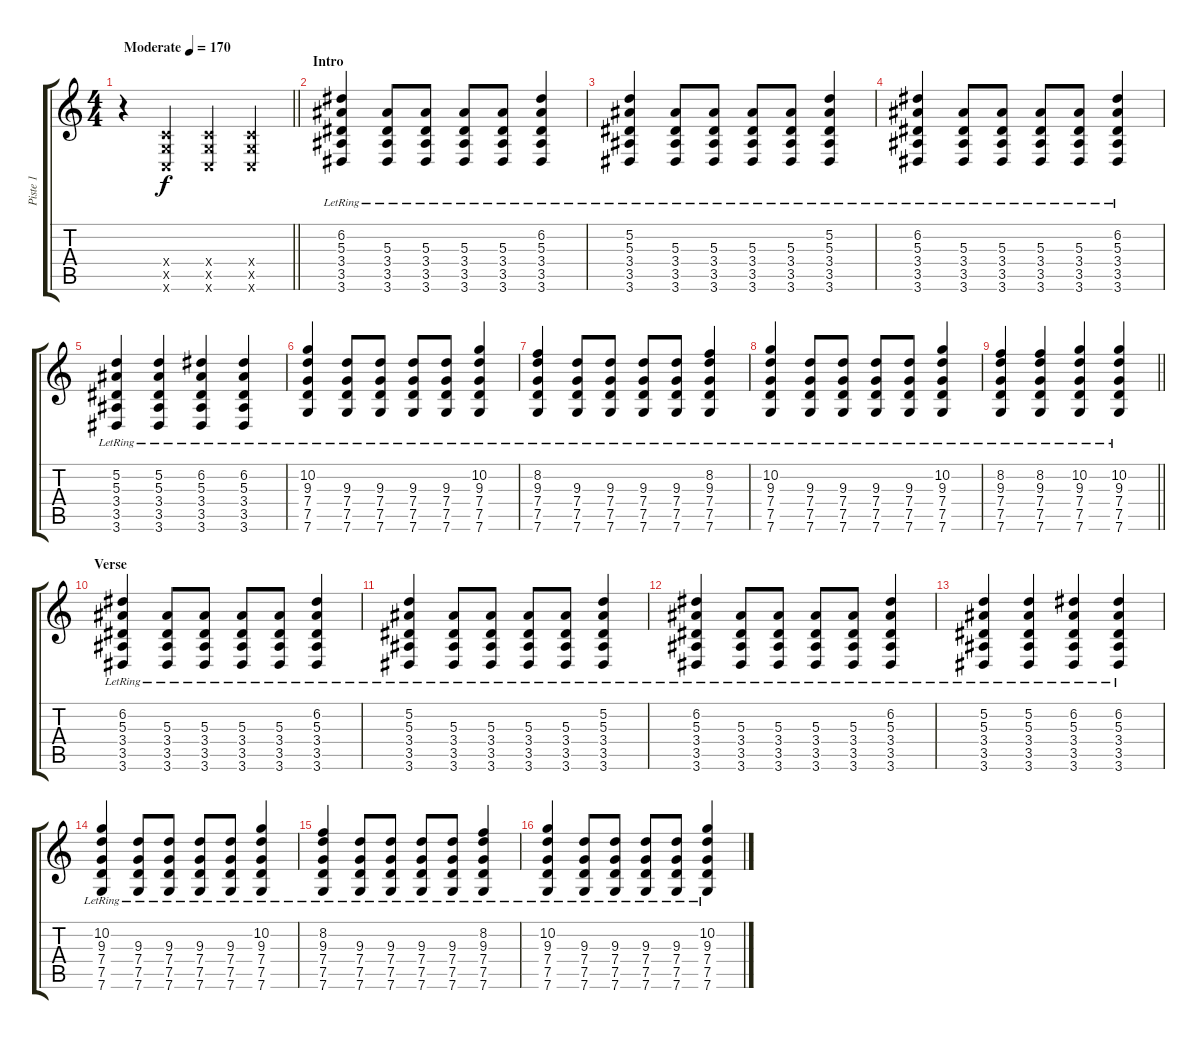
\track ("Piste 1" "Piste 1") {instrument acousticguitarsteel}
\staff {score tabs}
\tuning (D4 A3 F3 C3 G2 C2) {hide}
\ts (4 4)
\tempo (170 "Moderate")
\clef g2
\barLineRight lightlight
\ks c
r.4{dy f instrument acousticguitarsteel} (0.4{x} 0.5{x} 0.6{x}).4 (0.4{x} 0.5{x} 0.6{x}).4 (0.4{x} 0.5{x} 0.6{x}).4 |
\section ("" "Intro")
(6.2{lr} 5.3{lr} 3.4{lr} 3.5{lr} 3.6{lr}).4 (5.3{lr} 3.4{lr} 3.5{lr} 3.6{lr}).8 (5.3{lr} 3.4{lr} 3.5{lr} 3.6{lr}).8 (5.3{lr} 3.4{lr} 3.5{lr} 3.6{lr}).8 (5.3{lr} 3.4{lr} 3.5{lr} 3.6{lr}).8 (6.2{lr} 5.3{lr} 3.4{lr} 3.5{lr} 3.6{lr}).4 |
(5.2{lr} 5.3{lr} 3.4{lr} 3.5{lr} 3.6{lr}).4 (5.3{lr} 3.4{lr} 3.5{lr} 3.6{lr}).8 (5.3{lr} 3.4{lr} 3.5{lr} 3.6{lr}).8 (5.3{lr} 3.4{lr} 3.5{lr} 3.6{lr}).8 (5.3{lr} 3.4{lr} 3.5{lr} 3.6{lr}).8 (5.2{lr} 5.3{lr} 3.4{lr} 3.5{lr} 3.6{lr}).4 |
(6.2{lr} 5.3{lr} 3.4{lr} 3.5{lr} 3.6{lr}).4 (5.3{lr} 3.4{lr} 3.5{lr} 3.6{lr}).8 (5.3{lr} 3.4{lr} 3.5{lr} 3.6{lr}).8 (5.3{lr} 3.4{lr} 3.5{lr} 3.6{lr}).8 (5.3{lr} 3.4{lr} 3.5{lr} 3.6{lr}).8 (6.2{lr} 5.3{lr} 3.4{lr} 3.5{lr} 3.6{lr}).4 |
(5.2{lr} 5.3{lr} 3.4{lr} 3.5{lr} 3.6{lr}).4 (5.2{lr} 5.3{lr} 3.4{lr} 3.5{lr} 3.6{lr}).4 (6.2{lr} 5.3{lr} 3.4{lr} 3.5{lr} 3.6{lr}).4 (6.2{lr} 5.3{lr} 3.4{lr} 3.5{lr} 3.6{lr}).4 |
(10.2{lr} 9.3{lr} 7.4{lr} 7.5{lr} 7.6{lr}).4 (9.3{lr} 7.4{lr} 7.5{lr} 7.6{lr}).8 (9.3{lr} 7.4{lr} 7.5{lr} 7.6{lr}).8 (9.3{lr} 7.4{lr} 7.5{lr} 7.6{lr}).8 (9.3{lr} 7.4{lr} 7.5{lr} 7.6{lr}).8 (10.2{lr} 9.3{lr} 7.4{lr} 7.5{lr} 7.6{lr}).4 |
(8.2{lr} 9.3{lr} 7.4{lr} 7.5{lr} 7.6{lr}).4 (9.3{lr} 7.4{lr} 7.5{lr} 7.6{lr}).8 (9.3{lr} 7.4{lr} 7.5{lr} 7.6{lr}).8 (9.3{lr} 7.4{lr} 7.5{lr} 7.6{lr}).8 (9.3{lr} 7.4{lr} 7.5{lr} 7.6{lr}).8 (8.2{lr} 9.3{lr} 7.4{lr} 7.5{lr} 7.6{lr}).4 |
(10.2{lr} 9.3{lr} 7.4{lr} 7.5{lr} 7.6{lr}).4 (9.3{lr} 7.4{lr} 7.5{lr} 7.6{lr}).8 (9.3{lr} 7.4{lr} 7.5{lr} 7.6{lr}).8 (9.3{lr} 7.4{lr} 7.5{lr} 7.6{lr}).8 (9.3{lr} 7.4{lr} 7.5{lr} 7.6{lr}).8 (10.2{lr} 9.3{lr} 7.4{lr} 7.5{lr} 7.6{lr}).4 |
\barLineRight lightlight
(8.2{lr} 9.3{lr} 7.4{lr} 7.5{lr} 7.6{lr}).4 (8.2{lr} 9.3{lr} 7.4{lr} 7.5{lr} 7.6{lr}).4 (10.2{lr} 9.3{lr} 7.4{lr} 7.5{lr} 7.6{lr}).4 (10.2{lr} 9.3{lr} 7.4{lr} 7.5{lr} 7.6{lr}).4 |
\section ("" "Verse")
(6.2{lr} 5.3{lr} 3.4{lr} 3.5{lr} 3.6{lr}).4 (5.3{lr} 3.4{lr} 3.5{lr} 3.6{lr}).8 (5.3{lr} 3.4{lr} 3.5{lr} 3.6{lr}).8 (5.3{lr} 3.4{lr} 3.5{lr} 3.6{lr}).8 (5.3{lr} 3.4{lr} 3.5{lr} 3.6{lr}).8 (6.2{lr} 5.3{lr} 3.4{lr} 3.5{lr} 3.6{lr}).4 |
(5.2{lr} 5.3{lr} 3.4{lr} 3.5{lr} 3.6{lr}).4 (5.3{lr} 3.4{lr} 3.5{lr} 3.6{lr}).8 (5.3{lr} 3.4{lr} 3.5{lr} 3.6{lr}).8 (5.3{lr} 3.4{lr} 3.5{lr} 3.6{lr}).8 (5.3{lr} 3.4{lr} 3.5{lr} 3.6{lr}).8 (5.2{lr} 5.3{lr} 3.4{lr} 3.5{lr} 3.6{lr}).4 |
(6.2{lr} 5.3{lr} 3.4{lr} 3.5{lr} 3.6{lr}).4 (5.3{lr} 3.4{lr} 3.5{lr} 3.6{lr}).8 (5.3{lr} 3.4{lr} 3.5{lr} 3.6{lr}).8 (5.3{lr} 3.4{lr} 3.5{lr} 3.6{lr}).8 (5.3{lr} 3.4{lr} 3.5{lr} 3.6{lr}).8 (6.2{lr} 5.3{lr} 3.4{lr} 3.5{lr} 3.6{lr}).4 |
(5.2{lr} 5.3{lr} 3.4{lr} 3.5{lr} 3.6{lr}).4 (5.2{lr} 5.3{lr} 3.4{lr} 3.5{lr} 3.6{lr}).4 (6.2{lr} 5.3{lr} 3.4{lr} 3.5{lr} 3.6{lr}).4 (6.2{lr} 5.3{lr} 3.4{lr} 3.5{lr} 3.6{lr}).4 |
(10.2{lr} 9.3{lr} 7.4{lr} 7.5{lr} 7.6{lr}).4 (9.3{lr} 7.4{lr} 7.5{lr} 7.6{lr}).8 (9.3{lr} 7.4{lr} 7.5{lr} 7.6{lr}).8 (9.3{lr} 7.4{lr} 7.5{lr} 7.6{lr}).8 (9.3{lr} 7.4{lr} 7.5{lr} 7.6{lr}).8 (10.2{lr} 9.3{lr} 7.4{lr} 7.5{lr} 7.6{lr}).4 |
(8.2{lr} 9.3{lr} 7.4{lr} 7.5{lr} 7.6{lr}).4 (9.3{lr} 7.4{lr} 7.5{lr} 7.6{lr}).8 (9.3{lr} 7.4{lr} 7.5{lr} 7.6{lr}).8 (9.3{lr} 7.4{lr} 7.5{lr} 7.6{lr}).8 (9.3{lr} 7.4{lr} 7.5{lr} 7.6{lr}).8 (8.2{lr} 9.3{lr} 7.4{lr} 7.5{lr} 7.6{lr}).4 |
(10.2{lr} 9.3{lr} 7.4{lr} 7.5{lr} 7.6{lr}).4 (9.3{lr} 7.4{lr} 7.5{lr} 7.6{lr}).8 (9.3{lr} 7.4{lr} 7.5{lr} 7.6{lr}).8 (9.3{lr} 7.4{lr} 7.5{lr} 7.6{lr}).8 (9.3{lr} 7.4{lr} 7.5{lr} 7.6{lr}).8 (10.2{lr} 9.3{lr} 7.4{lr} 7.5{lr} 7.6{lr}).4
